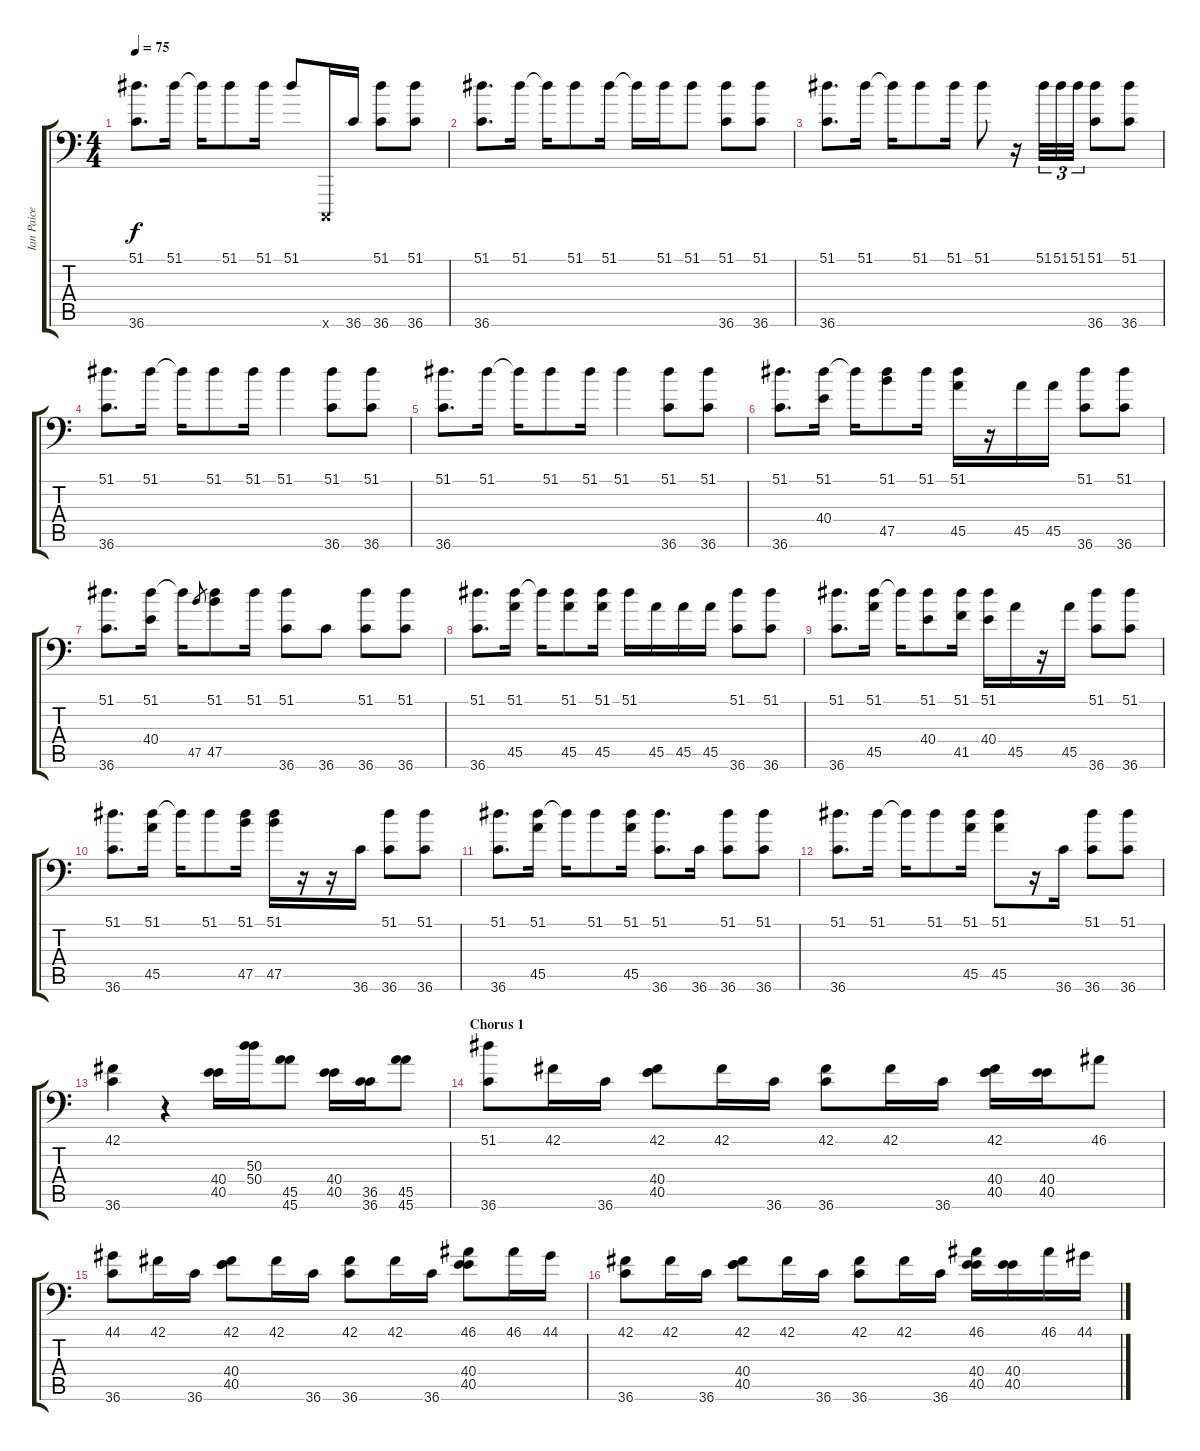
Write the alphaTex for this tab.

\track ("Ian Paice" "Ian Paice") {instrument acousticgrandpiano}
\staff {score tabs}
\tuning (C-1 C-1 C-1 C-1 C-1 C-1) {hide}
\ts (4 4)
\tempo 75
\clef f4
\ks c
(51.1 36.6).8{d dy f} 51.1.16 51.1{t}.16 51.1.8 51.1.16 51.1.8 0.6{x}.16 36.6.16 (51.1 36.6).8 (51.1 36.6).8 |
(51.1 36.6).8{d} 51.1.16 51.1{t}.16 51.1.8 51.1.16 51.1{t}.16 51.1.16 51.1.8 (51.1 36.6).8 (51.1 36.6).8 |
(51.1 36.6).8{d} 51.1.16 51.1{t}.16 51.1.8 51.1.16 51.1.8 r.16 51.1.32{tu (3 2)} 51.1.32{tu (3 2)} 51.1.32{tu (3 2)} (51.1 36.6).8 (51.1 36.6).8 |
(51.1 36.6).8{d} 51.1.16 51.1{t}.16 51.1.8 51.1.16 51.1.4 (51.1 36.6).8 (51.1 36.6).8 |
(51.1 36.6).8{d} 51.1.16 51.1{t}.16 51.1.8 51.1.16 51.1.4 (51.1 36.6).8 (51.1 36.6).8 |
(51.1 36.6).8{d} (51.1 40.4).16 51.1{t}.16 (51.1 47.5).8 51.1.16 (51.1 45.5).16 r.16 45.5.16 45.5.16 (51.1 36.6).8 (51.1 36.6).8 |
(51.1 36.6).8{d} (51.1 40.4).16 51.1{t}.16 47.5.8{gr} (51.1 47.5).8 51.1.16 (51.1 36.6).8 36.6.8 (51.1 36.6).8 (51.1 36.6).8 |
(51.1 36.6).8{d} (51.1 45.5).16 51.1{t}.16 (51.1 45.5).8 (51.1 45.5).16 51.1.16 45.5.16 45.5.16 45.5.16 (51.1 36.6).8 (51.1 36.6).8 |
(51.1 36.6).8{d} (51.1 45.5).16 51.1{t}.16 (51.1 40.4).8 (51.1 41.5).16 (51.1 40.4).16 45.5.16 r.16 45.5.16 (51.1 36.6).8 (51.1 36.6).8 |
(51.1 36.6).8{d} (51.1 45.5).16 51.1{t}.16 51.1.8 (51.1 47.5).16 (51.1 47.5).16 r.16 r.16 36.6.16 (51.1 36.6).8 (51.1 36.6).8 |
(51.1 36.6).8{d} (51.1 45.5).16 51.1{t}.16 51.1.8 (51.1 45.5).16 (51.1 36.6).8{d} 36.6.16 (51.1 36.6).8 (51.1 36.6).8 |
(51.1 36.6).8{d} 51.1.16 51.1{t}.16 51.1.8 (51.1 45.5).16 (51.1 45.5).8 r.16 36.6.16 (51.1 36.6).8 (51.1 36.6).8 |
(42.1 36.6).4 r.4 (40.4 40.5).16 (50.3 50.4).16 (45.5 45.6).8 (40.4 40.5).16 (36.5 36.6).16 (45.5 45.6).8 |
\section ("" "Chorus 1")
(51.1 36.6).8 42.1.16 36.6.16 (42.1 40.4 40.5).8 42.1.16 36.6.16 (42.1 36.6).8 42.1.16 36.6.16 (42.1 40.4 40.5).16 (40.4 40.5).16 46.1.8 |
(44.1 36.6).8 42.1.16 36.6.16 (42.1 40.4 40.5).8 42.1.16 36.6.16 (42.1 36.6).8 42.1.16 36.6.16 (46.1 40.4 40.5).8 46.1.16 44.1.16 |
(42.1 36.6).8 42.1.16 36.6.16 (42.1 40.4 40.5).8 42.1.16 36.6.16 (42.1 36.6).8 42.1.16 36.6.16 (46.1 40.4 40.5).16 (40.4 40.5).16 46.1.16 44.1.16
